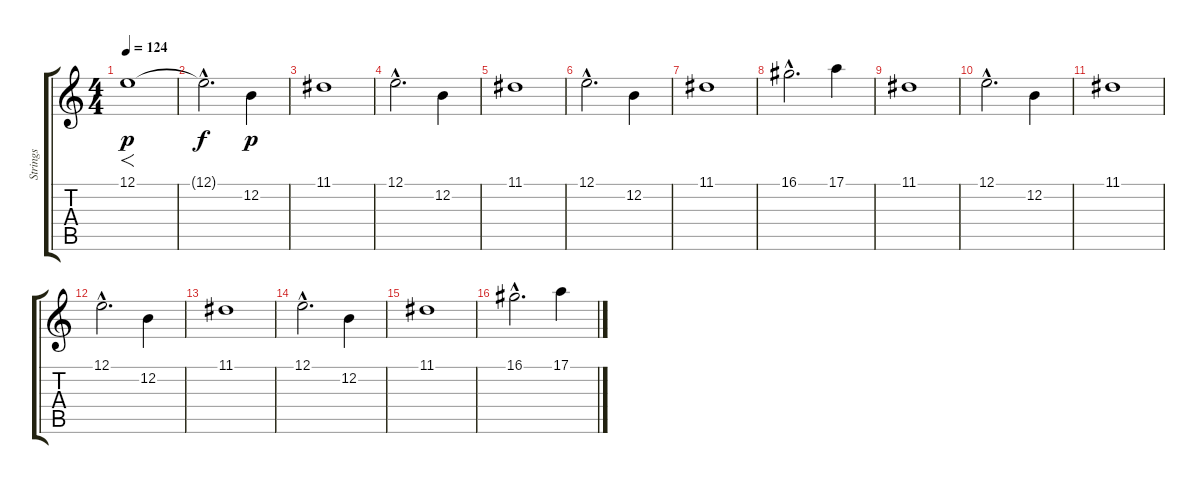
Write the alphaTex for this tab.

\track ("Strings" "Strings") {instrument stringensemble1}
\staff {score tabs}
\tuning (E4 B3 G3 D3 A2 E2) {hide}
\ts (4 4)
\tempo 124
\clef g2
\ks c
12.1.1{f dy p} |
12.1{hac t}.2{d dy f} 12.2.4{dy p} |
11.1.1 |
12.1{hac}.2{d} 12.2.4 |
11.1.1 |
12.1{hac}.2{d} 12.2.4 |
11.1.1 |
16.1{hac}.2{d} 17.1.4 |
11.1.1 |
12.1{hac}.2{d} 12.2.4 |
11.1.1 |
12.1{hac}.2{d} 12.2.4 |
11.1.1 |
12.1{hac}.2{d} 12.2.4 |
11.1.1 |
16.1{hac}.2{d} 17.1.4
